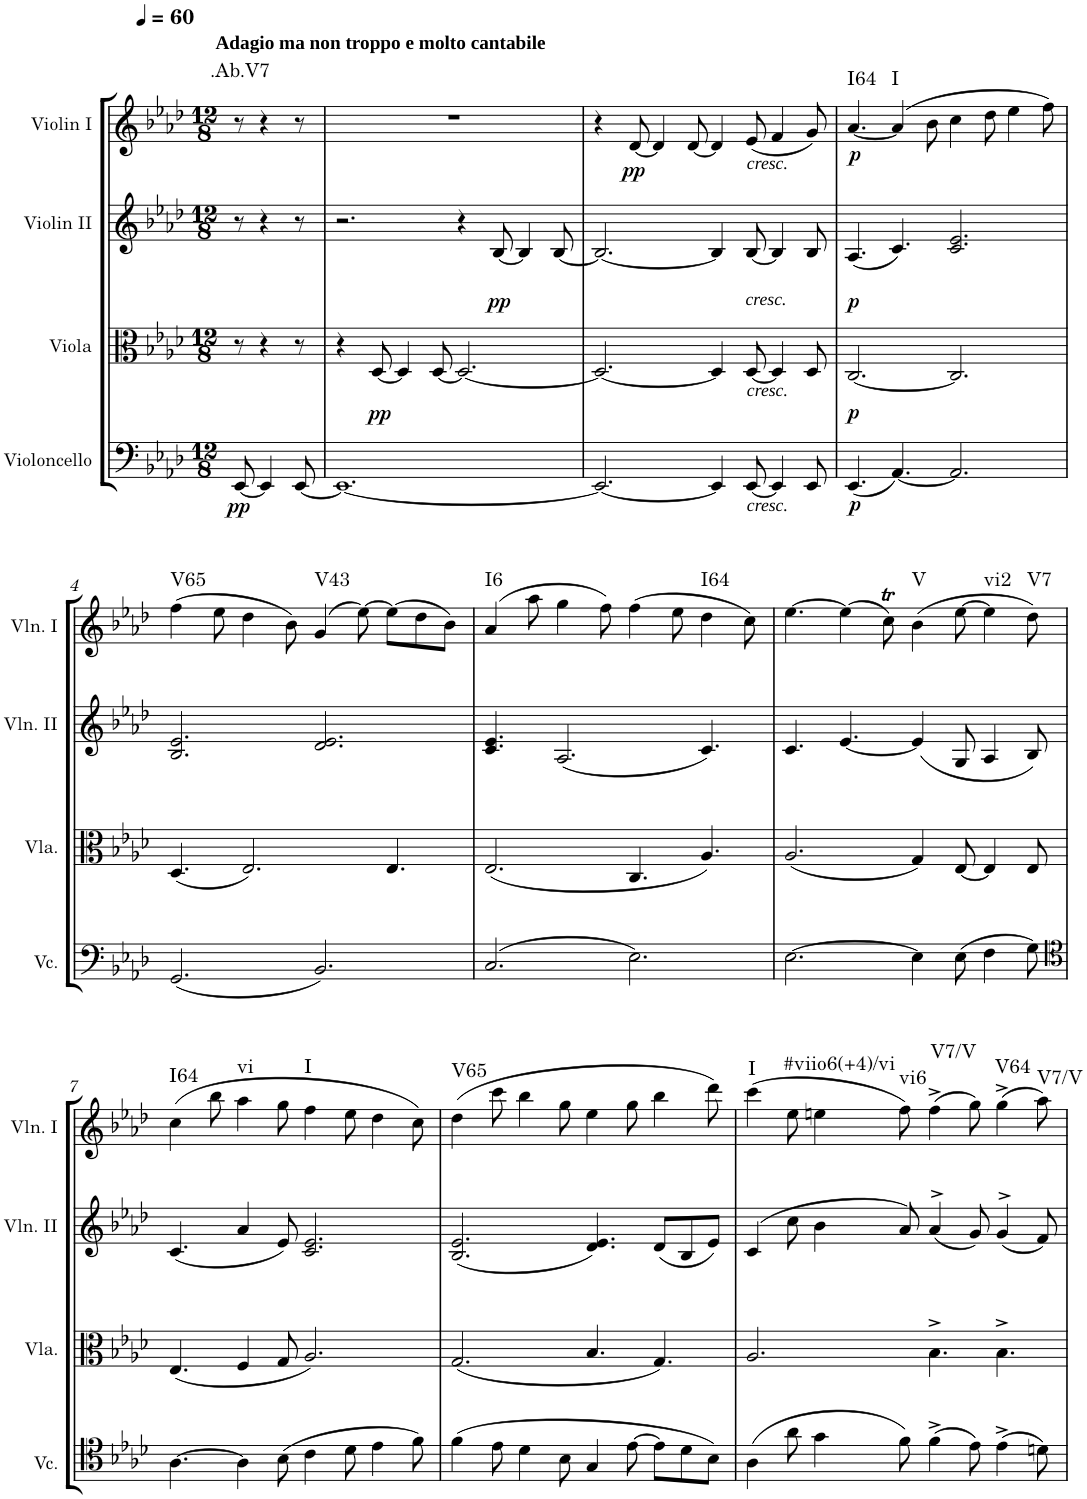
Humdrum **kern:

**kern	**dynam	**kern	**dynam	**kern	**kern	**dynam	**harte
*part4	*part4	*part3	*part3	*part2	*part1	*part1	*part1
*staff4	*staff4	*staff3	*staff3	*staff2	*staff1	*staff1	*
*I"Violoncello	*	*I"Viola	*	*I"Violin II	*I"Violin I	*	*
*I'Vc.	*	*I'Vla.	*	*I'Vln. II	*I'Vln. I	*	*
*clefF4	*	*clefC3	*	*clefG2	*clefG2	*	*
*k[b-e-a-d-]	*	*k[b-e-a-d-]	*	*k[b-e-a-d-]	*k[b-e-a-d-]	*	*
*A-:	*	*A-:	*	*A-:	*A-:	*	*
*M12/8	*	*M12/8	*	*M12/8	*M12/8	*	*
*MM60	*	*MM60	*	*MM60	*MM60	*	*
=	=	=	=	=	=	=	=
!	!	!	!	!	!LO:TX:a:B:t=Adagio ma non troppo e molto cantabile	!	!
!	!LO:DY:b	!	!	!	!	!	!LO:H:kt=.Ab.V7
[8EE-/	pp	8r	.	8r	8r	.	N
4EE-/]	.	4r	.	4r	4r	.	.
[8EE-/	.	8r	.	8r	8r	.	.
=1	=1	=1	=1	=1	=1	=1	=1
!	!LO:DY:a	!	!	!	!	!	!
1.EE-_	pp	4r	.	2.r	1.r	.	.
.	.	[8D-/	.	.	.	.	.
.	.	4D-/]	.	.	.	.	.
.	.	[8D-/	.	.	.	.	.
!	!	!	!LO:DY:a	!	!	!	!
.	.	2.D-/_	pp	4r	.	.	.
.	.	.	.	[8B-/	.	.	.
.	.	.	.	4B-/]	.	.	.
.	.	.	.	[8B-/	.	.	.
=2	=2	=2	=2	=2	=2	=2	=2
2.EE-/_	.	2.D-/_	.	2.B-/_	4r	.	.
!	!	!	!	!	!	!LO:DY:b	!
.	.	.	.	.	[8d-/	pp	.
.	.	.	.	.	4d-/]	.	.
.	.	.	.	.	[8d-/	.	.
4EE-/]	.	4D-/]	.	4B-/]	4d-/]	.	.
!	!	!	!	!	!LO:TX:b:i:t=cresc.	!	!
!	!	!LO:TX:b:i:t=cresc.	!	!	!	!	!
!	!	!LO:TX:a:i:t=cresc.	!	!	!	!	!
!LO:TX:b:i:t=cresc.	!	!	!	!	!	!	!
[8EE-/	.	[8D-/	.	[8B-/	(8e-/	.	.
4EE-/]	.	4D-/]	.	4B-/]	4f/	.	.
8EE-/	.	8D-/	.	8B-/	8g/)	.	.
=3	=3	=3	=3	=3	=3	=3	=3
!	!LO:DY:b	!	!	!	!	!	!
!	!LO:DY:n=1:a	!	!LO:DY:a	!	!	!LO:DY:b	!LO:H:kt=I64
(4.EE-/	p p	[2.C/	p	(4.A-/	[4.a-/	p	N
!	!	!	!	!	!	!	!LO:H:kt=I
[4.AA-/)	.	.	.	4.c/)	(4a-/]	.	N
.	.	.	.	.	8b-\	.	.
2.AA-/]	.	2.C/]	.	2.c/ 2.e-/	4cc\	.	.
.	.	.	.	.	8dd-\	.	.
.	.	.	.	.	4ee-\	.	.
.	.	.	.	.	8ff\)	.	.
!!LO:LB:g=z
=4	=4	=4	=4	=4	=4	=4	=4
!	!	!	!	!	!	!	!LO:H:kt=V65
(2.GG/	.	(4.D-/	.	2.B-/ 2.e-/	(4ff\	.	N
.	.	.	.	.	8ee-\	.	.
.	.	2.E-/)	.	.	4dd-\	.	.
.	.	.	.	.	8b-\)	.	.
!	!	!	!	!	!	!	!LO:H:kt=V43
2.BB-/)	.	.	.	2.d-/ 2.e-/	(4g/	.	N
.	.	.	.	.	[8ee-\)	.	.
.	.	4.E-/	.	.	(8ee-\L]	.	.
.	.	.	.	.	8dd-\	.	.
.	.	.	.	.	8b-\J)	.	.
=5	=5	=5	=5	=5	=5	=5	=5
!	!	!	!	!	!	!	!LO:H:kt=I6
(2.C/	.	(2.E-/	.	4.c/ 4.e-/	(4a-/	.	N
.	.	.	.	.	8aa-\	.	.
.	.	.	.	(2.A-/	4gg\	.	.
.	.	.	.	.	8ff\)	.	.
2.E-\)	.	4.C/	.	.	(4ff\	.	.
.	.	.	.	.	8ee-\	.	.
!	!	!	!	!	!	!	!LO:H:kt=I64
.	.	4.A-/)	.	4.c/)	4dd-\	.	N
.	.	.	.	.	8cc\)	.	.
=6	=6	=6	=6	=6	=6	=6	=6
[2.E-\	.	(2.A-/	.	4.c/	[4.ee-\	.	.
.	.	.	.	[4.e-/	(4ee-\]	.	.
.	.	.	.	.	8cct\)	.	.
!	!	!	!	!	!	!	!LO:H:kt=V
4E-\]	.	4G/)	.	(4e-/]	(4b-\	.	N
(8E-\	.	[8E-/	.	8G/	[8ee-\	.	.
!	!	!	!	!	!	!	!LO:H:kt=vi2
4F\	.	4E-/]	.	4A-/	4ee-\]	.	N
!	!	!	!	!	!	!	!LO:H:kt=V7
8G\)	.	8E-/	.	8B-/)	8dd-\)	.	N
!!LO:LB:g=z
=7	=7	=7	=7	=7	=7	=7	=7
*clefC4	*	*	*	*	*	*	*
!	!	!	!	!	!	!	!LO:H:kt=I64
[4.A-\	.	(4.E-/	.	(4.c/	(4cc\	.	N
.	.	.	.	.	8bb-\	.	.
!	!	!	!	!	!	!	!LO:H:kt=vi
4A-\]	.	4F/	.	4a-/	4aa-\	.	N
(8B-\	.	8G/	.	8e-/)	8gg\	.	.
!	!	!	!	!	!	!	!LO:H:kt=I
4c\	.	2.A-/)	.	2.c/ 2.e-/	4ff\	.	N
8d-\	.	.	.	.	8ee-\	.	.
4e-\	.	.	.	.	4dd-\	.	.
8f\)	.	.	.	.	8cc\)	.	.
=8	=8	=8	=8	=8	=8	=8	=8
!	!	!	!	!	!	!	!LO:H:kt=V65
(4f\	.	(2.G/	.	(2.B-/ 2.e-/	(4dd-\	.	N
8e-\	.	.	.	.	8ccc\	.	.
4d-\	.	.	.	.	4bb-\	.	.
8B-\	.	.	.	.	8gg\	.	.
4G/	.	4.B-/	.	4.d-/ 4.e-/)	4ee-\	.	.
[8e-\	.	.	.	.	8gg\	.	.
8e-\L]	.	4.G/)	.	(8d-/L	4bb-\	.	.
8d-\	.	.	.	8B-/	.	.	.
8B-\J)	.	.	.	8e-/J)	8ddd-\)	.	.
=9	=9	=9	=9	=9	=9	=9	=9
!	!	!	!	!	!	!	!LO:H:kt=I
(4A-\	.	2.A-/	.	(4c/	(4ccc\	.	N
8a-\	.	.	.	8cc\	8ee-\	.	.
!	!	!	!	!	!	!	!LO:H:kt=#viio6(+4)/vi
4g\	.	.	.	4b-\	4een\	.	N
!	!	!	!	!	!	!	!LO:H:kt=vi6
8f\)	.	.	.	8a-/)	8ff\)	.	N
!	!	!	!	!	!	!	!LO:H:kt=V7/V
(4f^\	.	4.B-^\	.	(4a-^>/	(4ff^\	.	N
8e-\)	.	.	.	8g/)	8gg\)	.	.
!	!	!	!	!	!	!	!LO:H:kt=V64
(4e-^\	.	4.B-^\	.	(4g^>/	(4gg^\	.	N
!	!	!	!	!	!	!	!LO:H:kt=V7/V
8dn\)	.	.	.	8f/)	8aa-\)	.	N
=	=	=	=	=	=	=	=
*-	*-	*-	*-	*-	*-	*-	*-
